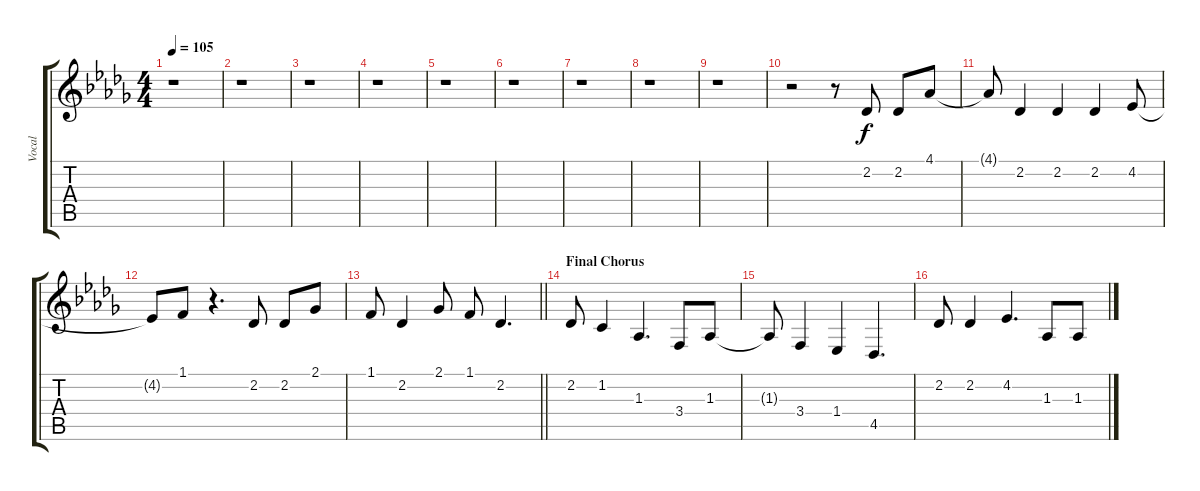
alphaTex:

\track ("Vocal" "Vocal") {instrument acousticgrandpiano}
\staff {score tabs}
\tuning (E4 B3 G3 D3 A2 E2) {hide}
\ts (4 4)
\tempo 105
\clef g2
\ks db
r.1{dy f} |
r.1 |
r.1 |
r.1 |
r.1 |
r.1 |
r.1 |
r.1 |
r.1 |
r.2 r.8 2.2.8 2.2.8 4.1.8 |
4.1{t}.8 2.2.4 2.2.4 2.2.4 4.2.8 |
4.2{t}.8 1.1.8 r.4{d} 2.2.8 2.2.8 2.1.8 |
\barLineRight lightlight
1.1.8 2.2.4 2.1.8 1.1.8 2.2.4{d} |
\section ("" "Final Chorus")
2.2.8 1.2.4 1.3.4{d} 3.4.8 1.3.8 |
1.3{t}.8 3.4.4 1.4.4 4.5.4{d} |
2.2.8 2.2.4 4.2.4{d} 1.3.8 1.3.8
